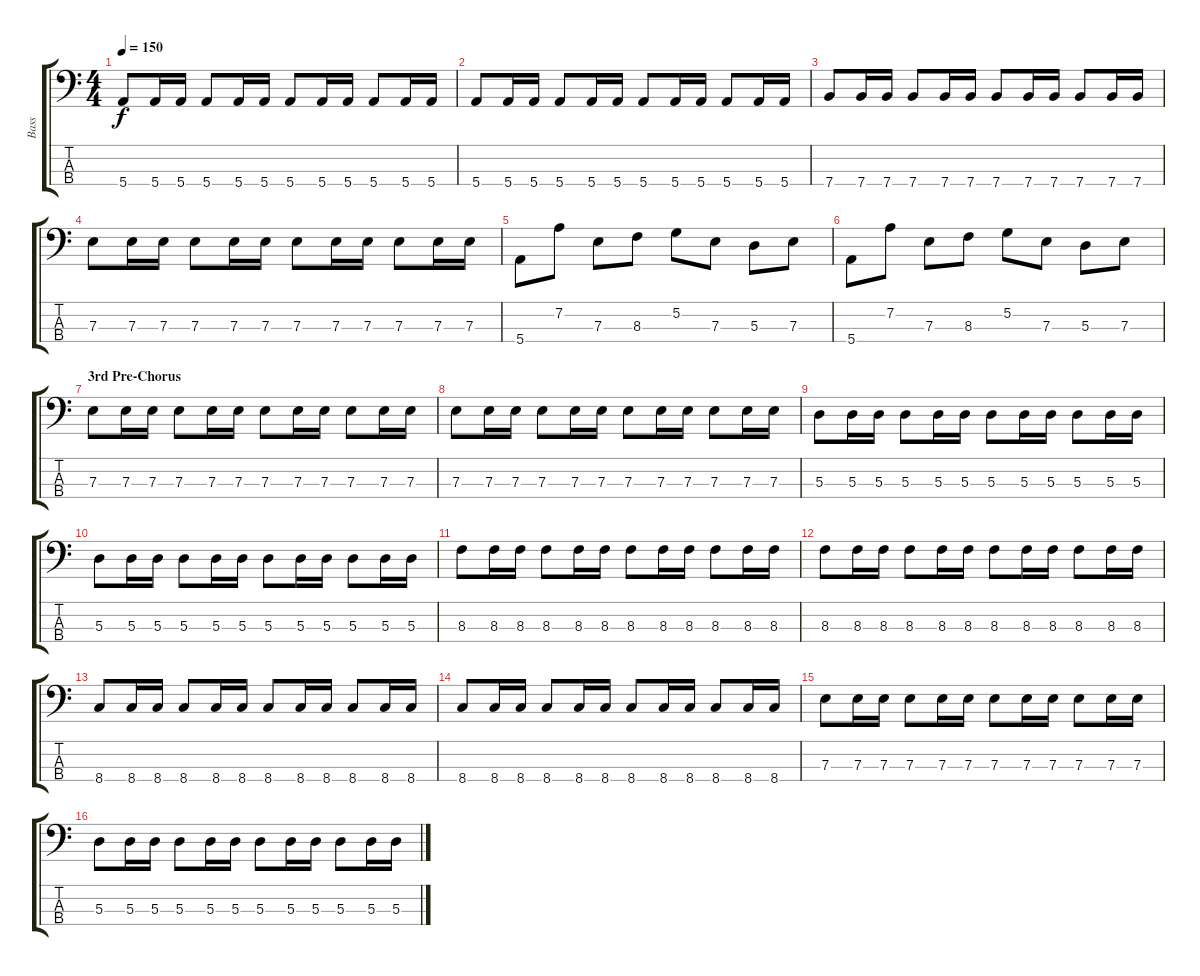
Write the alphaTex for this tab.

\track ("Bass" "Bass") {instrument electricbasspick}
\staff {score tabs}
\tuning (G2 D2 A1 E1) {hide}
\ts (4 4)
\tempo 150
\clef f4
\ks c
5.4.8{dy f} 5.4.16 5.4.16 5.4.8 5.4.16 5.4.16 5.4.8 5.4.16 5.4.16 5.4.8 5.4.16 5.4.16 |
5.4.8 5.4.16 5.4.16 5.4.8 5.4.16 5.4.16 5.4.8 5.4.16 5.4.16 5.4.8 5.4.16 5.4.16 |
7.4.8 7.4.16 7.4.16 7.4.8 7.4.16 7.4.16 7.4.8 7.4.16 7.4.16 7.4.8 7.4.16 7.4.16 |
7.3.8 7.3.16 7.3.16 7.3.8 7.3.16 7.3.16 7.3.8 7.3.16 7.3.16 7.3.8 7.3.16 7.3.16 |
5.4.8 7.2.8 7.3.8 8.3.8 5.2.8 7.3.8 5.3.8 7.3.8 |
5.4.8 7.2.8 7.3.8 8.3.8 5.2.8 7.3.8 5.3.8 7.3.8 |
\section ("" "3rd Pre-Chorus")
7.3.8 7.3.16 7.3.16 7.3.8 7.3.16 7.3.16 7.3.8 7.3.16 7.3.16 7.3.8 7.3.16 7.3.16 |
7.3.8 7.3.16 7.3.16 7.3.8 7.3.16 7.3.16 7.3.8 7.3.16 7.3.16 7.3.8 7.3.16 7.3.16 |
5.3.8 5.3.16 5.3.16 5.3.8 5.3.16 5.3.16 5.3.8 5.3.16 5.3.16 5.3.8 5.3.16 5.3.16 |
5.3.8 5.3.16 5.3.16 5.3.8 5.3.16 5.3.16 5.3.8 5.3.16 5.3.16 5.3.8 5.3.16 5.3.16 |
8.3.8 8.3.16 8.3.16 8.3.8 8.3.16 8.3.16 8.3.8 8.3.16 8.3.16 8.3.8 8.3.16 8.3.16 |
8.3.8 8.3.16 8.3.16 8.3.8 8.3.16 8.3.16 8.3.8 8.3.16 8.3.16 8.3.8 8.3.16 8.3.16 |
8.4.8 8.4.16 8.4.16 8.4.8 8.4.16 8.4.16 8.4.8 8.4.16 8.4.16 8.4.8 8.4.16 8.4.16 |
8.4.8 8.4.16 8.4.16 8.4.8 8.4.16 8.4.16 8.4.8 8.4.16 8.4.16 8.4.8 8.4.16 8.4.16 |
7.3.8 7.3.16 7.3.16 7.3.8 7.3.16 7.3.16 7.3.8 7.3.16 7.3.16 7.3.8 7.3.16 7.3.16 |
5.3.8 5.3.16 5.3.16 5.3.8 5.3.16 5.3.16 5.3.8 5.3.16 5.3.16 5.3.8 5.3.16 5.3.16
